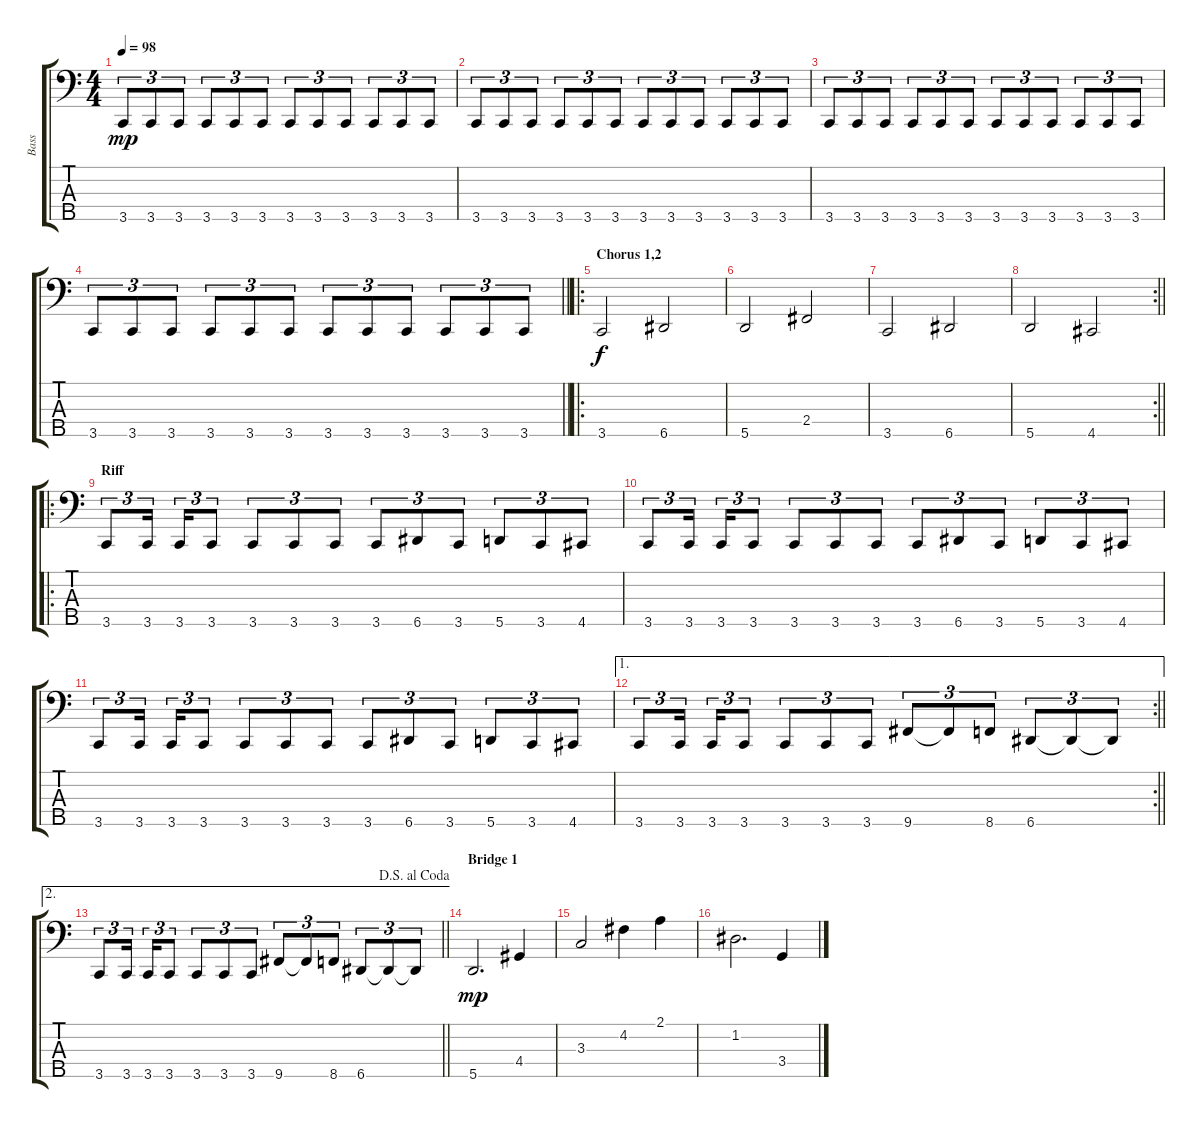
\track ("Bass" "Bass") {instrument electricbassfinger}
\staff {score tabs}
\tuning (G2 D2 A1 E1 A0) {hide}
\ts (4 4)
\tempo 98
\clef f4
\ks c
3.5.8{tu (3 2) dy mp} 3.5.8{tu (3 2)} 3.5.8{tu (3 2)} 3.5.8{tu (3 2)} 3.5.8{tu (3 2)} 3.5.8{tu (3 2)} 3.5.8{tu (3 2)} 3.5.8{tu (3 2)} 3.5.8{tu (3 2)} 3.5.8{tu (3 2)} 3.5.8{tu (3 2)} 3.5.8{tu (3 2)} |
3.5.8{tu (3 2)} 3.5.8{tu (3 2)} 3.5.8{tu (3 2)} 3.5.8{tu (3 2)} 3.5.8{tu (3 2)} 3.5.8{tu (3 2)} 3.5.8{tu (3 2)} 3.5.8{tu (3 2)} 3.5.8{tu (3 2)} 3.5.8{tu (3 2)} 3.5.8{tu (3 2)} 3.5.8{tu (3 2)} |
3.5.8{tu (3 2)} 3.5.8{tu (3 2)} 3.5.8{tu (3 2)} 3.5.8{tu (3 2)} 3.5.8{tu (3 2)} 3.5.8{tu (3 2)} 3.5.8{tu (3 2)} 3.5.8{tu (3 2)} 3.5.8{tu (3 2)} 3.5.8{tu (3 2)} 3.5.8{tu (3 2)} 3.5.8{tu (3 2)} |
\barLineRight lightlight
3.5.8{tu (3 2)} 3.5.8{tu (3 2)} 3.5.8{tu (3 2)} 3.5.8{tu (3 2)} 3.5.8{tu (3 2)} 3.5.8{tu (3 2)} 3.5.8{tu (3 2)} 3.5.8{tu (3 2)} 3.5.8{tu (3 2)} 3.5.8{tu (3 2)} 3.5.8{tu (3 2)} 3.5.8{tu (3 2)} |
\ro
\section ("" "Chorus 1,2")
3.5.2{dy f} 6.5.2 |
5.5.2 2.4.2 |
3.5.2 6.5.2 |
\rc 2
\barLineRight lightlight
5.5.2 4.5.2 |
\ro
\section ("" "Riff")
3.5.8{tu (3 2)} 3.5.16{tu (3 2) beam splitsecondary} 3.5.16{tu (3 2)} 3.5.8{tu (3 2)} 3.5.8{tu (3 2)} 3.5.8{tu (3 2)} 3.5.8{tu (3 2)} 3.5.8{tu (3 2)} 6.5.8{tu (3 2)} 3.5.8{tu (3 2)} 5.5.8{tu (3 2)} 3.5.8{tu (3 2)} 4.5.8{tu (3 2)} |
3.5.8{tu (3 2)} 3.5.16{tu (3 2) beam splitsecondary} 3.5.16{tu (3 2)} 3.5.8{tu (3 2)} 3.5.8{tu (3 2)} 3.5.8{tu (3 2)} 3.5.8{tu (3 2)} 3.5.8{tu (3 2)} 6.5.8{tu (3 2)} 3.5.8{tu (3 2)} 5.5.8{tu (3 2)} 3.5.8{tu (3 2)} 4.5.8{tu (3 2)} |
3.5.8{tu (3 2)} 3.5.16{tu (3 2) beam splitsecondary} 3.5.16{tu (3 2)} 3.5.8{tu (3 2)} 3.5.8{tu (3 2)} 3.5.8{tu (3 2)} 3.5.8{tu (3 2)} 3.5.8{tu (3 2)} 6.5.8{tu (3 2)} 3.5.8{tu (3 2)} 5.5.8{tu (3 2)} 3.5.8{tu (3 2)} 4.5.8{tu (3 2)} |
\ae 1
\rc 2
\barLineRight lightlight
3.5.8{tu (3 2)} 3.5.16{tu (3 2) beam splitsecondary} 3.5.16{tu (3 2)} 3.5.8{tu (3 2)} 3.5.8{tu (3 2)} 3.5.8{tu (3 2)} 3.5.8{tu (3 2)} 9.5.8{tu (3 2)} 9.5{t}.8{tu (3 2)} 8.5.8{tu (3 2)} 6.5.8{tu (3 2)} 6.5{t}.8{tu (3 2)} 6.5{t}.8{tu (3 2)} |
\ae 2
\jump dalsegnoalcoda
\barLineRight lightlight
3.5.8{tu (3 2)} 3.5.16{tu (3 2) beam splitsecondary} 3.5.16{tu (3 2)} 3.5.8{tu (3 2)} 3.5.8{tu (3 2)} 3.5.8{tu (3 2)} 3.5.8{tu (3 2)} 9.5.8{tu (3 2)} 9.5{t}.8{tu (3 2)} 8.5.8{tu (3 2)} 6.5.8{tu (3 2)} 6.5{t}.8{tu (3 2)} 6.5{t}.8{tu (3 2)} |
\section ("" "Bridge 1")
5.5.2{d dy mp} 4.4.4 |
3.3.2 4.2.4 2.1.4 |
1.2.2{d} 3.4.4
